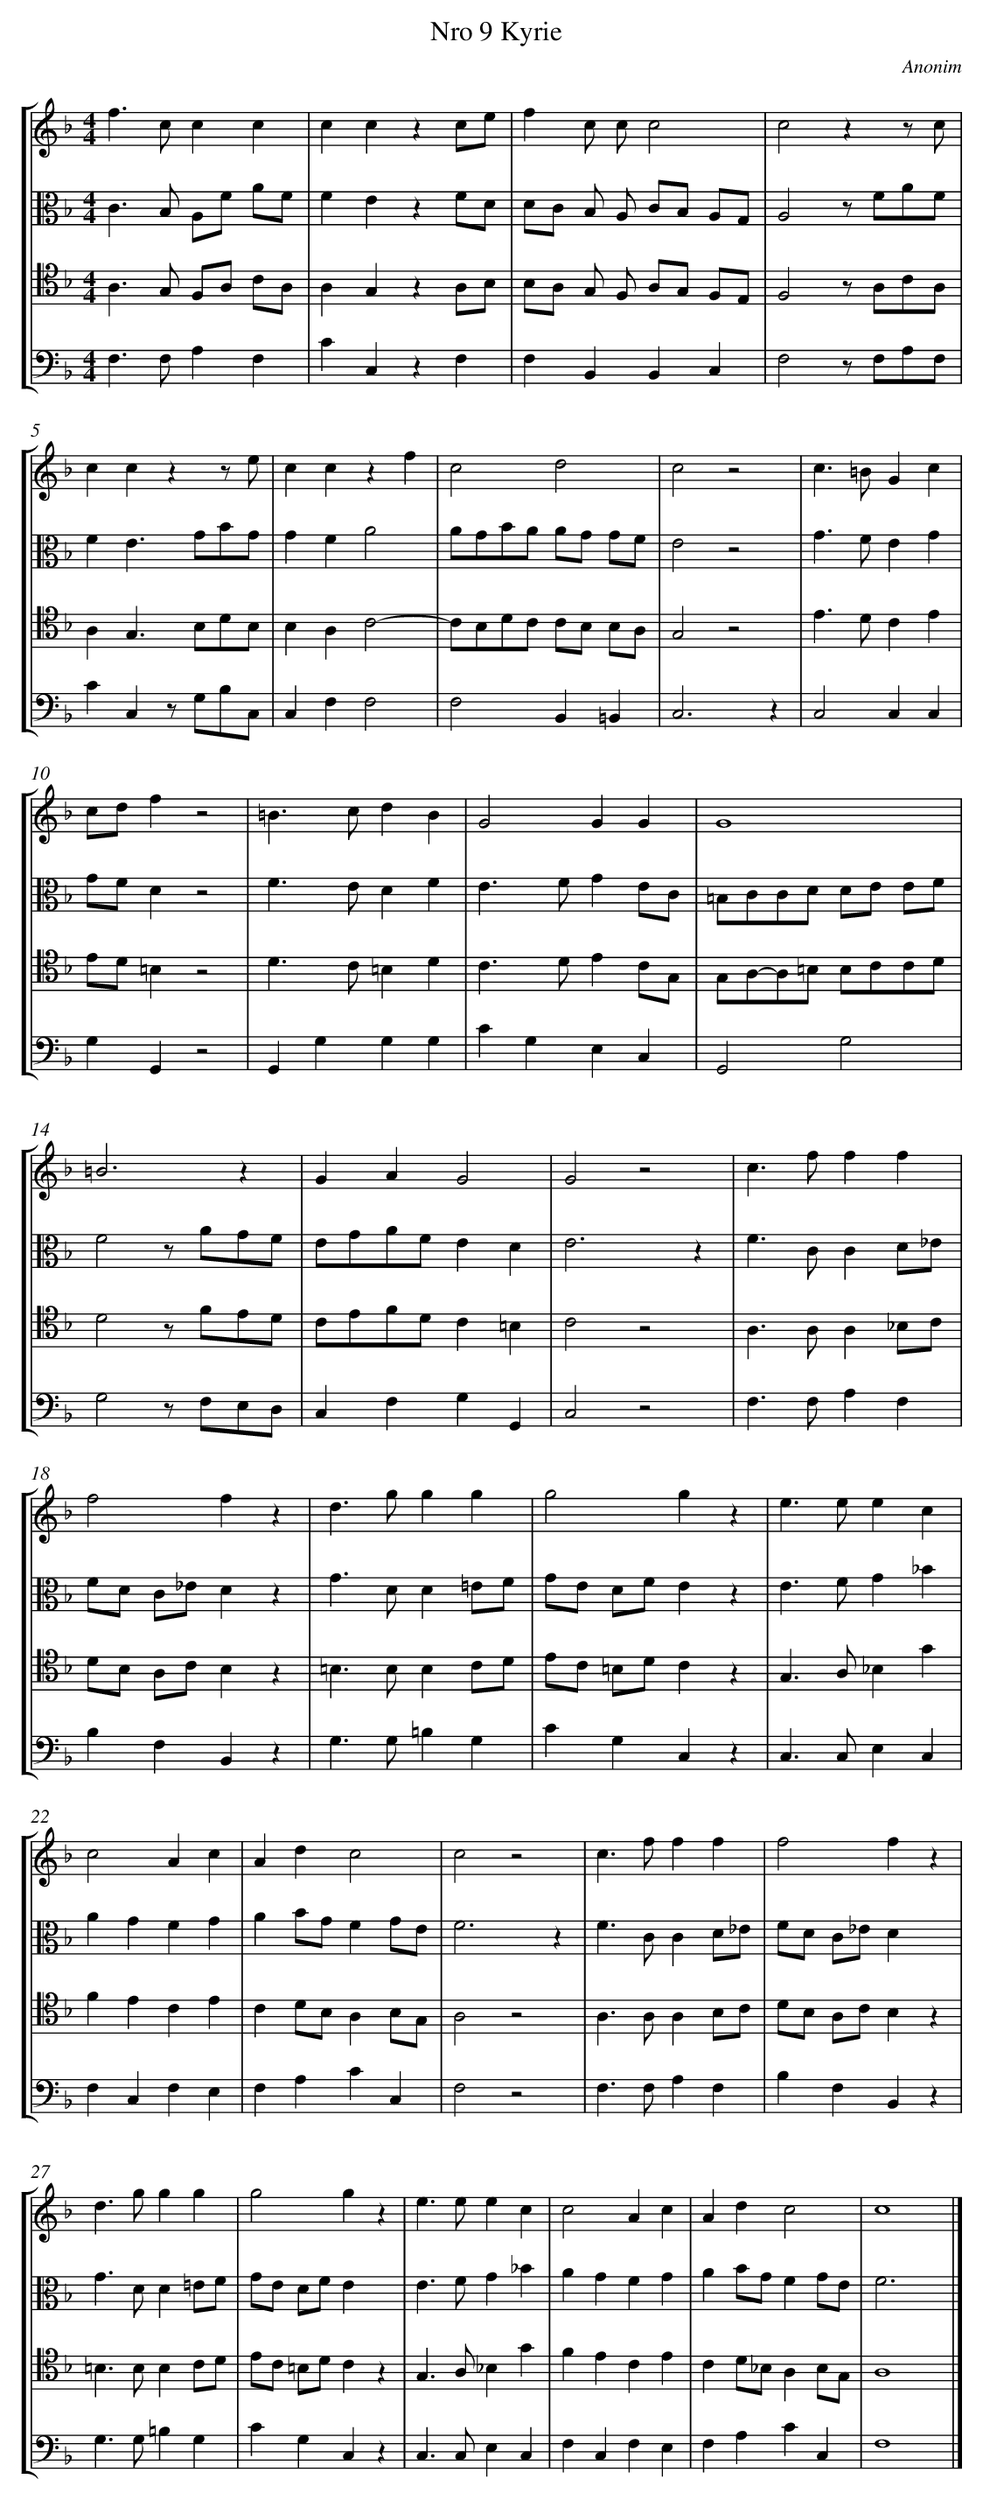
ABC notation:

X:1
T: Nro 9 Kyrie
C: Anonim
L: 1/4
M: 4/4
%%staves [1 2 3 4]
V: 1
V: 2 clef=alto
V: 3 clef=tenor
V: 4 clef=bass
K: F
[V:1] f>ccc |
[V:2] C>B, A,/F/ A/F/ |
[V:3] A,>G, F,/A,/ C/A,/ |
[V:4] F,>F,A,F, |
[V:1] cczc/e/ |
[V:2] FEzF/D/ |
[V:3] A,G,zA,/B,/ |
[V:4] CC,zF, |
[V:1] fc/ c/c2 |
[V:2] D/C/ B,/ A,/ C/B,/ A,/G,/ |
[V:3] B,/A,/ G,/ F,/ A,/G,/ F,/E,/ |
[V:4] F,B,,B,,C, |
[V:1] c2zz/ c/ |
[V:2] A,2z/ F/A/F/ |
[V:3] F,2z/ A,/C/A,/ |
[V:4] F,2z/ F,/A,/F,/ |
[V:1] cczz/ e/ |
[V:2] FE>GB/G/ |
[V:3] A,G,>B,D/B,/ |
[V:4] CC,z/ G,/B,/C,/ |
[V:1] cczf |
[V:2] GFA2 |
[V:3] B,A,C2- |
[V:4] C,F,F,2 |
[V:1] c2d2 |
[V:2] A/G/B/A/ A/G/ G/F/ |
[V:3] C/B,/D/C/ C/B,/ B,/A,/ |
[V:4] F,2B,,=B,, |
[V:1] c2z2 |
[V:2] E2z2 |
[V:3] G,2z2 |
[V:4] C,3z |
[V:1] c>=BGc |
[V:2] G>FEG |
[V:3] E>DCE |
[V:4] C,2C,C, |
[V:1] c/d/fz2 |
[V:2] G/F/Dz2 |
[V:3] E/D/=B,z2 |
[V:4] G,G,,z2 |
[V:1] =B>cdB |
[V:2] F>EDF |
[V:3] D>C=B,D |
[V:4] G,,G,G,G, |
[V:1] G2GG |
[V:2] E>FGE/C/ |
[V:3] C>DEC/G,/ |
[V:4] CG,E,C, |
[V:1] G4 |
[V:2] =B,/C/C/D/ D/E/ E/F/ |
[V:3] G,/A,/-A,/=B,/ B,/C/C/D/ |
[V:4] G,,2G,2 |
[V:1] =B3z |
[V:2] F2z/ A/G/F/ |
[V:3] D2z/ F/E/D/ |
[V:4] G,2z/ F,/E,/D,/ |
[V:1] GAG2 |
[V:2] E/G/A/F/ED |
[V:3] C/E/F/D/C=B, |
[V:4] C,F,G,G,, |
[V:1] G2z2 |
[V:2] E3z |
[V:3] C2z2 |
[V:4] C,2z2 |
[V:1] c>fff |
[V:2] F>CCD/_E/ |
[V:3] A,>A,A,_B,/C/ |
[V:4] F,>F,A,F, |
[V:1] f2fz |
[V:2] F/D/ C/_E/Dz |
[V:3] D/B,/ A,/C/B,z |
[V:4] B,F,B,,z |
[V:1] d>ggg |
[V:2] G>DD=E/F/ |
[V:3] =B,>B,B,C/D/ |
[V:4] G,>G,=B,G, |
[V:1] g2gz |
[V:2] G/E/ D/F/Ez |
[V:3] E/C/ =B,/D/Cz |
[V:4] CG,C,z |
[V:1] e>eec |
[V:2] E>FG_B |
[V:3] G,>A,_B,G |
[V:4] C,>C,E,C, |
[V:1] c2Ac |
[V:2] AGFG |
[V:3] FECE |
[V:4] F,C,F,E, |
[V:1] Adc2 |
[V:2] AB/G/FG/E/ |
[V:3] CD/B,/A,B,/G,/ |
[V:4] F,A,CC, |
[V:1] c2z2 |
[V:2] F3z |
[V:3] A,2z2 |
[V:4] F,2z2 |
[V:1] c>fff |
[V:2] F>CCD/_E/ |
[V:3] A,>A,A,B,/C/ |
[V:4] F,>F,A,F, |
[V:1] f2fz |
[V:2] F/D/ C/_E/Dx |
[V:3] D/B,/ A,/C/B,z |
[V:4] B,F,B,,z |
[V:1] d>ggg |
[V:2] G>DD=E/F/ |
[V:3] =B,>B,B,C/D/ |
[V:4] G,>G,=B,G, |
[V:1] g2gz |
[V:2] G/E/ D/F/Ex |
[V:3] E/C/ =B,/D/Cz |
[V:4] CG,C,z |
[V:1] e>eec |
[V:2] E>FG_B |
[V:3] G,>A,_B,G |
[V:4] C,>C,E,C, |
[V:1] c2Ac |
[V:2] AGFG |
[V:3] FECE |
[V:4] F,C,F,E, |
[V:1] Adc2 |
[V:2] AB/G/FG/E/ |
[V:3] CD/_B,/A,B,/G,/ |
[V:4] F,A,CC, |
[V:1] c4 |]
[V:2] F3x |]
[V:3] A,4 |]
[V:4] F,4 |]
